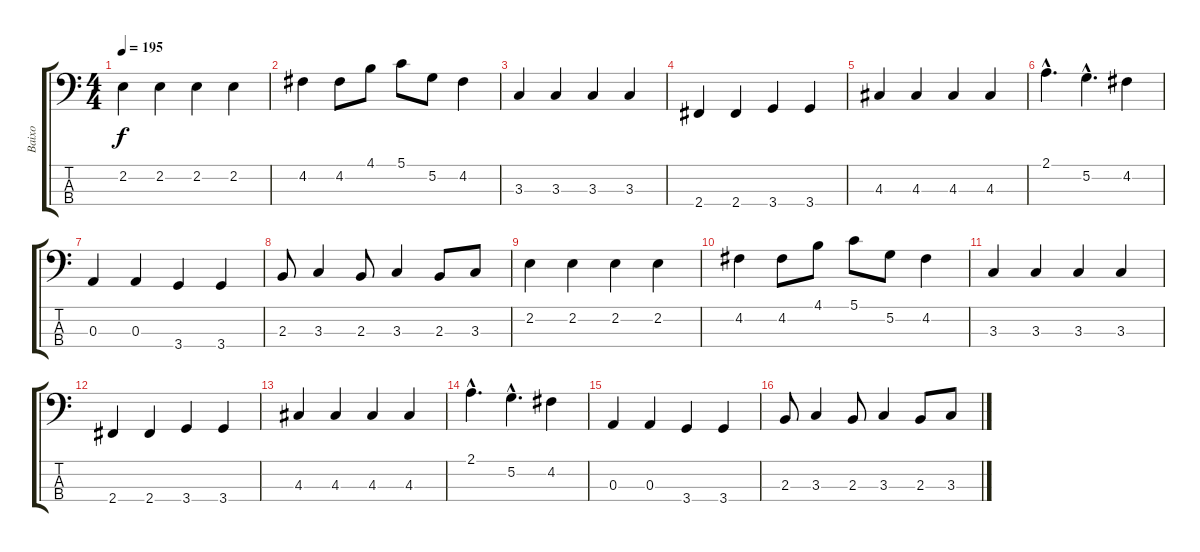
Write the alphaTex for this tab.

\track ("Baixo" "Baixo") {instrument electricbassfinger}
\staff {score tabs}
\tuning (G2 D2 A1 E1) {hide}
\ts (4 4)
\tempo 195
\clef f4
\ks c
2.2.4{dy f} 2.2.4 2.2.4 2.2.4 |
4.2.4 4.2.8 4.1.8 5.1.8 5.2.8 4.2.4 |
3.3.4 3.3.4 3.3.4 3.3.4 |
2.4.4 2.4.4 3.4.4 3.4.4 |
4.3.4 4.3.4 4.3.4 4.3.4 |
2.1{hac}.4{d} 5.2{hac}.4{d} 4.2.4 |
0.3.4 0.3.4 3.4.4 3.4.4 |
2.3.8 3.3.4 2.3.8 3.3.4 2.3.8 3.3.8 |
2.2.4 2.2.4 2.2.4 2.2.4 |
4.2.4 4.2.8 4.1.8 5.1.8 5.2.8 4.2.4 |
3.3.4 3.3.4 3.3.4 3.3.4 |
2.4.4 2.4.4 3.4.4 3.4.4 |
4.3.4 4.3.4 4.3.4 4.3.4 |
2.1{hac}.4{d} 5.2{hac}.4{d} 4.2.4 |
0.3.4 0.3.4 3.4.4 3.4.4 |
2.3.8 3.3.4 2.3.8 3.3.4 2.3.8 3.3.8
